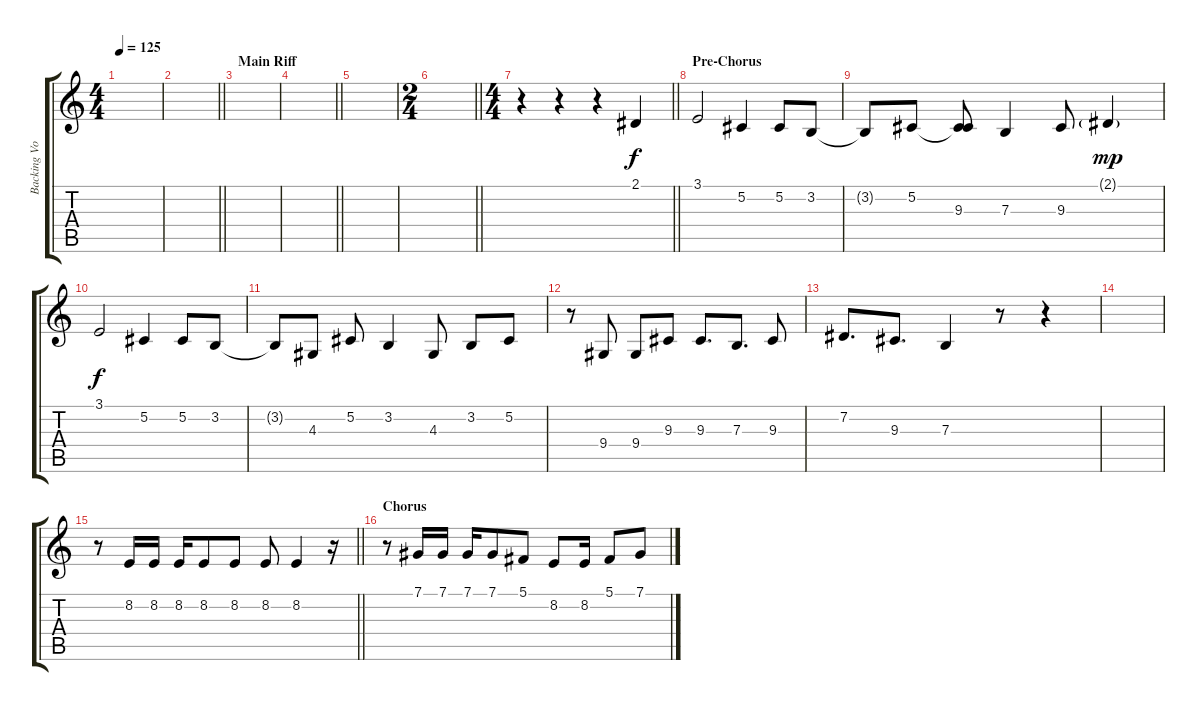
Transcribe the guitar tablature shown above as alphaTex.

\track ("Backing Vocals" "Backing Vo") {instrument lead6voice}
\staff {score tabs}
\tuning (Db4 Ab3 E3 B2 Gb2 B1) {hide}
\ts (4 4)
\tempo 125
\clef g2
\ks c
|
\barLineRight lightlight
|
\section ("" "Main Riff")
|
\barLineRight lightlight
|
|
\ts (2 4)
\barLineRight lightlight
|
\ts (4 4)
\barLineRight lightlight
r.4 r.4 r.4 2.1.4{volume 10} |
\section ("" "Pre-Chorus")
3.1.2 5.2.4 5.2.8 3.2.8 |
3.2{t}.8 5.2.8 (5.2{t} 9.3).8{volume 13 balance 4} 7.3.4 9.3.8 2.1{g}.4{dy mp volume 10 balance 8} |
3.1.2{dy f} 5.2.4 5.2.8 3.2.8 |
3.2{t}.8 4.3.8 5.2.8{volume 13 balance 12} 3.2.4 4.3.8 3.2.8 5.2.8 |
r.8{volume 10 balance 8} 9.4.8 9.4.8 9.3.8 9.3.8{d} 7.3.8{d} 9.3.8 |
7.2.8{d} 9.3.8{d} 7.3.4 r.8 r.4 |
|
\barLineRight lightlight
r.8{volume 13} 8.2.16 8.2.16 8.2.16 8.2.8 8.2.8 8.2.8 8.2.4 r.16 |
\section ("" "Chorus")
r.8 7.1.16 7.1.16 7.1.16 7.1.8 5.1.8 8.2.8 8.2.16 5.1.8 7.1.8
